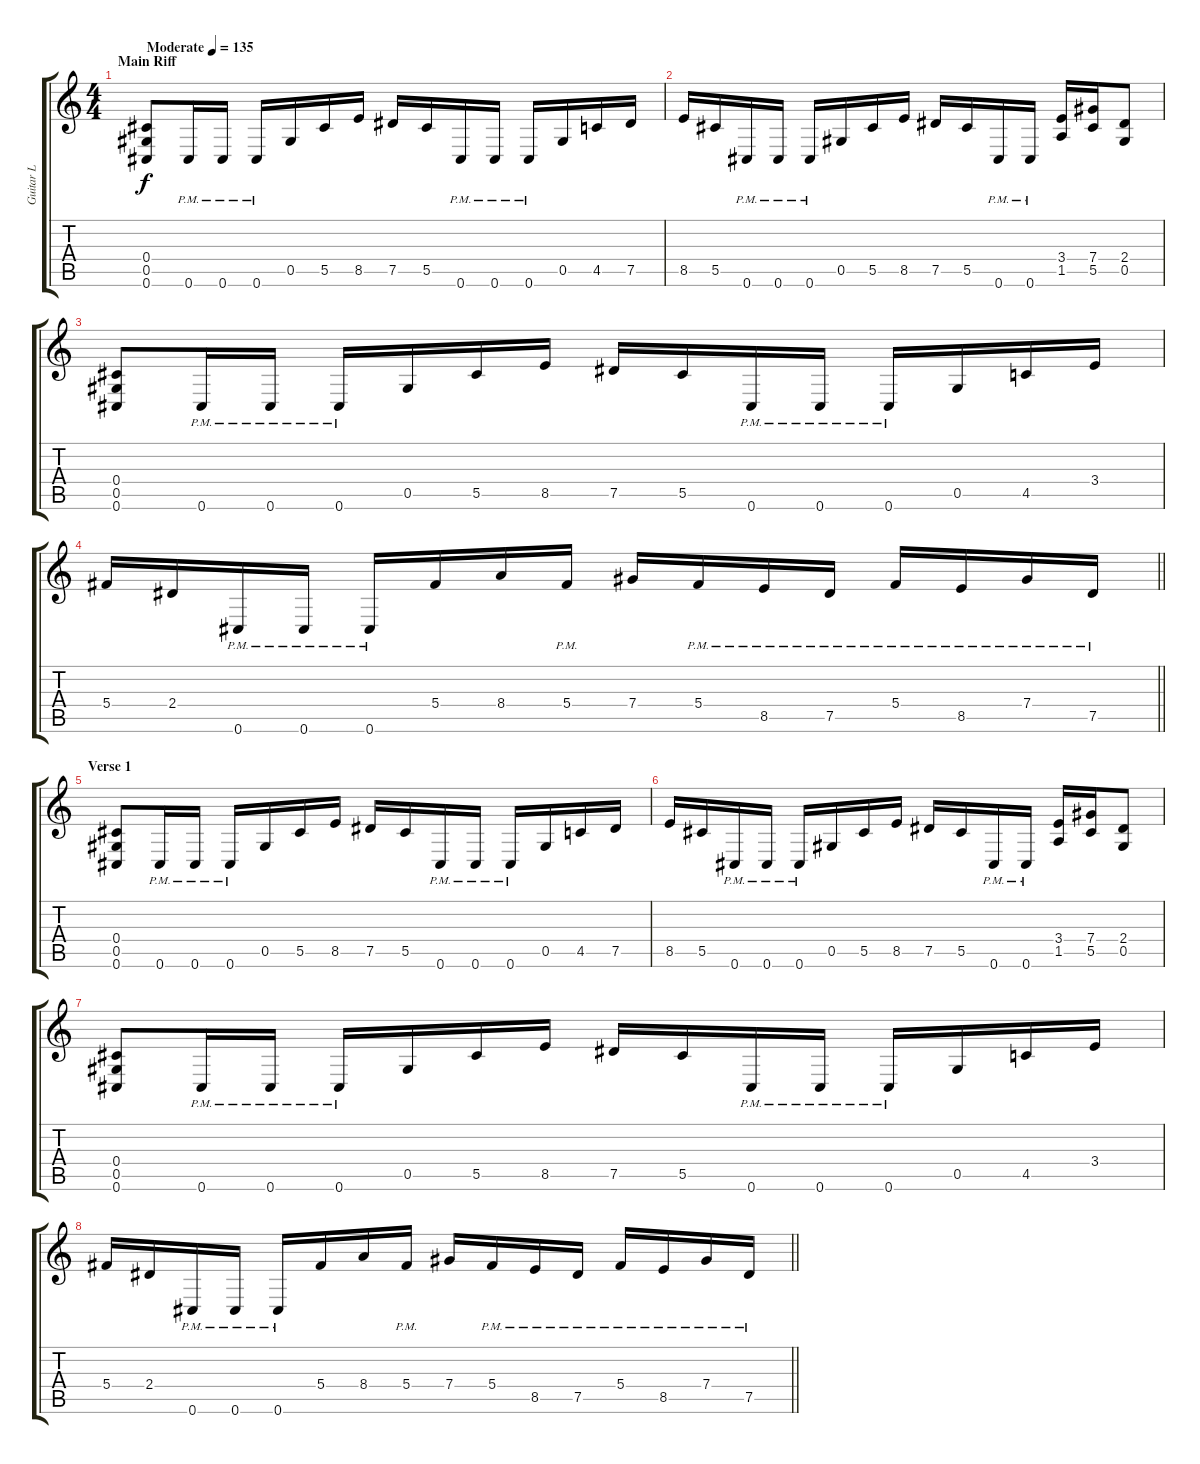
\track ("Guitar L" "Guitar L") {instrument distortionguitar}
\staff {score tabs}
\tuning (Eb4 Bb3 Gb3 Db3 Ab2 Db2) {hide}
\ts (4 4)
\section ("" "Main Riff")
\tempo (135 "Moderate")
\clef g2
\ks c
(0.4 0.5 0.6).8{dy f instrument distortionguitar} 0.6{pm}.16 0.6{pm}.16 0.6{pm}.16 0.5.16 5.5.16 8.5.16 7.5.16 5.5.16 0.6{pm}.16 0.6{pm}.16 0.6{pm}.16 0.5.16 4.5.16 7.5.16 |
8.5.16 5.5.16 0.6{pm}.16 0.6{pm}.16 0.6{pm}.16 0.5.16 5.5.16 8.5.16 7.5.16 5.5.16 0.6{pm}.16 0.6{pm}.16 (3.4 1.5).16 (7.4 5.5).16 (2.4 0.5).8 |
(0.4 0.5 0.6).8 0.6{pm}.16 0.6{pm}.16 0.6{pm}.16 0.5.16 5.5.16 8.5.16 7.5.16 5.5.16 0.6{pm}.16 0.6{pm}.16 0.6{pm}.16 0.5.16 4.5.16 3.4.16 |
\barLineRight lightlight
5.4.16 2.4.16 0.6{pm}.16 0.6{pm}.16 0.6{pm}.16 5.4.16 8.4.16 5.4{pm}.16 7.4.16 5.4{pm}.16 8.5{pm}.16 7.5{pm}.16 5.4{pm}.16 8.5{pm}.16 7.4{pm}.16 7.5{pm}.16 |
\section ("" "Verse 1")
(0.4 0.5 0.6).8 0.6{pm}.16 0.6{pm}.16 0.6{pm}.16 0.5.16 5.5.16 8.5.16 7.5.16 5.5.16 0.6{pm}.16 0.6{pm}.16 0.6{pm}.16 0.5.16 4.5.16 7.5.16 |
8.5.16 5.5.16 0.6{pm}.16 0.6{pm}.16 0.6{pm}.16 0.5.16 5.5.16 8.5.16 7.5.16 5.5.16 0.6{pm}.16 0.6{pm}.16 (3.4 1.5).16 (7.4 5.5).16 (2.4 0.5).8 |
(0.4 0.5 0.6).8 0.6{pm}.16 0.6{pm}.16 0.6{pm}.16 0.5.16 5.5.16 8.5.16 7.5.16 5.5.16 0.6{pm}.16 0.6{pm}.16 0.6{pm}.16 0.5.16 4.5.16 3.4.16 |
\barLineRight lightlight
5.4.16 2.4.16 0.6{pm}.16 0.6{pm}.16 0.6{pm}.16 5.4.16 8.4.16 5.4{pm}.16 7.4.16 5.4{pm}.16 8.5{pm}.16 7.5{pm}.16 5.4{pm}.16 8.5{pm}.16 7.4{pm}.16 7.5{pm}.16
